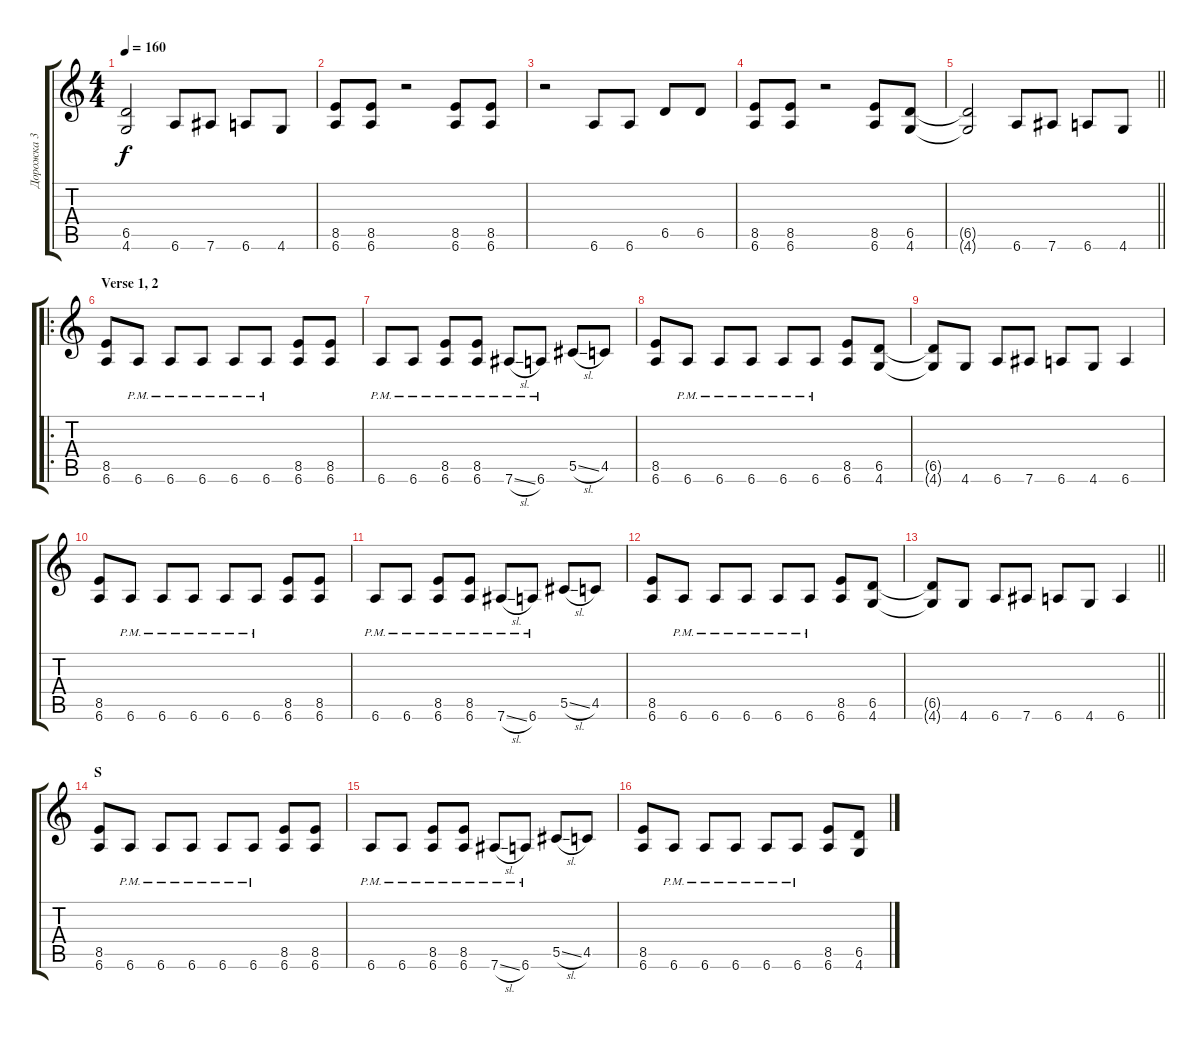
\track ("Дорожка 3" "Дорожка 3") {instrument distortionguitar}
\staff {score tabs}
\tuning (Eb4 Bb3 Gb3 Db3 Ab2 Eb2) {hide}
\ts (4 4)
\tempo 160
\clef g2
\ks c
(6.5{t} 4.6{t}).2{dy f} 6.6.8 7.6.8 6.6.8 4.6.8 |
(8.5 6.6).8 (8.5 6.6).8 r.2 (8.5 6.6).8 (8.5 6.6).8 |
r.2 6.6.8 6.6.8 6.5.8 6.5.8 |
(8.5 6.6).8 (8.5 6.6).8 r.2 (8.5 6.6).8 (6.5 4.6).8 |
\barLineRight lightlight
(6.5{t} 4.6{t}).2 6.6.8 7.6.8 6.6.8 4.6.8 |
\ro
\section ("" "Verse 1, 2")
(8.5 6.6).8 6.6{pm}.8 6.6{pm}.8 6.6{pm}.8 6.6{pm}.8 6.6{pm}.8 (8.5 6.6).8 (8.5 6.6).8 |
6.6{pm}.8 6.6{pm}.8 (8.5 6.6{pm}).8 (8.5 6.6{pm}).8 7.6{sl pm}.8 6.6{pm}.8 5.5{sl}.8 4.5.8 |
(8.5 6.6).8 6.6{pm}.8 6.6{pm}.8 6.6{pm}.8 6.6{pm}.8 6.6{pm}.8 (8.5 6.6).8 (6.5 4.6).8 |
(6.5{t} 4.6{t}).8 4.6.8 6.6.8 7.6.8 6.6.8 4.6.8 6.6.4 |
(8.5 6.6).8 6.6{pm}.8 6.6{pm}.8 6.6{pm}.8 6.6{pm}.8 6.6{pm}.8 (8.5 6.6).8 (8.5 6.6).8 |
6.6{pm}.8 6.6{pm}.8 (8.5 6.6{pm}).8 (8.5 6.6{pm}).8 7.6{sl pm}.8 6.6{pm}.8 5.5{sl}.8 4.5.8 |
(8.5 6.6).8 6.6{pm}.8 6.6{pm}.8 6.6{pm}.8 6.6{pm}.8 6.6{pm}.8 (8.5 6.6).8 (6.5 4.6).8 |
\barLineRight lightlight
(6.5{t} 4.6{t}).8 4.6.8 6.6.8 7.6.8 6.6.8 4.6.8 6.6.4 |
\section ("" "S")
(8.5 6.6).8 6.6{pm}.8 6.6{pm}.8 6.6{pm}.8 6.6{pm}.8 6.6{pm}.8 (8.5 6.6).8 (8.5 6.6).8 |
6.6{pm}.8 6.6{pm}.8 (8.5 6.6{pm}).8 (8.5 6.6{pm}).8 7.6{sl pm}.8 6.6{pm}.8 5.5{sl}.8 4.5.8 |
(8.5 6.6).8 6.6{pm}.8 6.6{pm}.8 6.6{pm}.8 6.6{pm}.8 6.6{pm}.8 (8.5 6.6).8 (6.5 4.6).8
